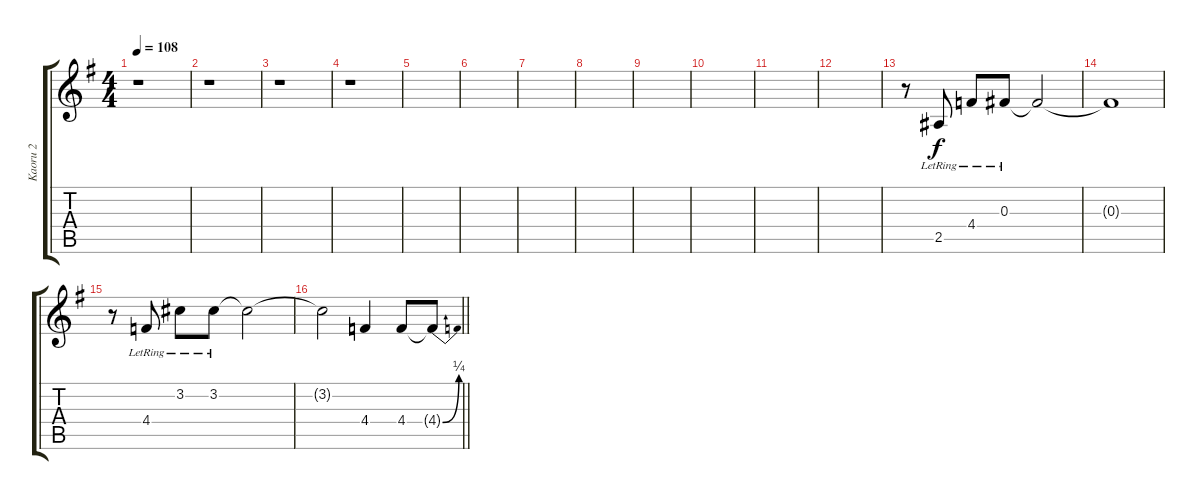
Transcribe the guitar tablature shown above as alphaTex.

\track ("Kaoru 2" "Kaoru 2") {instrument electricguitarjazz}
\staff {score tabs}
\tuning (Eb4 Bb3 Gb3 Db3 Ab2 Db2) {hide}
\ts (4 4)
\tempo 108
\clef g2
\ks g
r.1{dy f} |
r.1 |
r.1 |
r.1 |
|
|
|
|
|
|
|
|
r.8 2.5{lr}.8 4.4{lr}.8 0.3{lr}.8 0.3{t}.2 |
0.3{t}.1 |
r.8 4.4{lr}.8 3.2{lr}.8 3.2{lr}.8 3.2{t}.2 |
\barLineRight lightlight
3.2{t}.2 4.4.4 4.4.8 4.4{be (bend 0 0 60 1) t}.8
